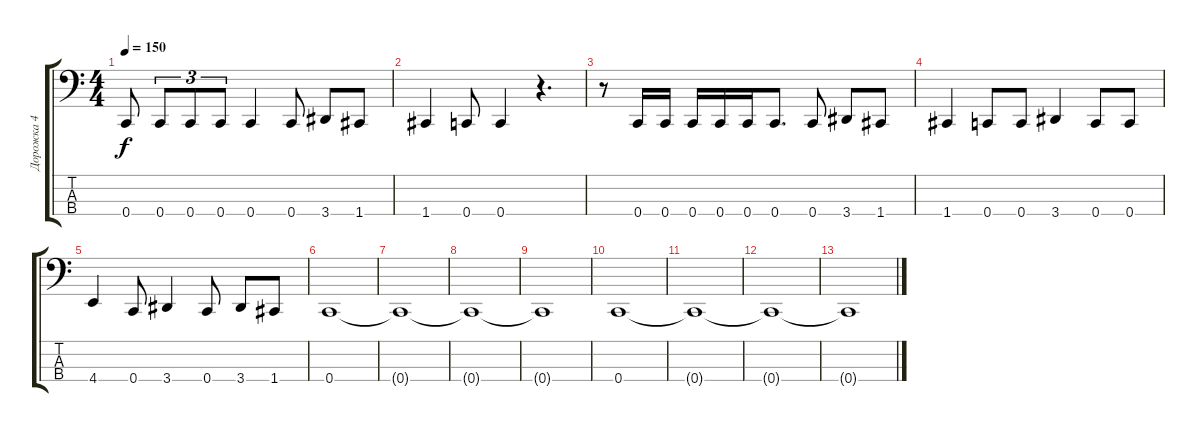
\track ("Дорожка 4" "Дорожка 4") {instrument electricbassfinger}
\staff {score tabs}
\tuning (F2 C2 G1 C1) {hide}
\ts (4 4)
\tempo 150
\clef f4
\ks c
0.4{t}.8{dy f} 0.4.8{tu (3 2)} 0.4.8{tu (3 2)} 0.4.8{tu (3 2)} 0.4.4 0.4.8 3.4.8 1.4.8 |
1.4.4 0.4.8 0.4.4 r.4{d} |
r.8 0.4.16 0.4.16 0.4.16 0.4.16 0.4.16 0.4.8{d} 0.4.8 3.4.8 1.4.8 |
1.4.4 0.4.8 0.4.8 3.4.4 0.4.8 0.4.8 |
4.4.4 0.4.8 3.4.4 0.4.8 3.4.8 1.4.8 |
0.4.1 |
0.4{t}.1 |
0.4{t}.1 |
0.4{t}.1 |
0.4.1 |
0.4{t}.1 |
0.4{t}.1 |
0.4{t}.1
